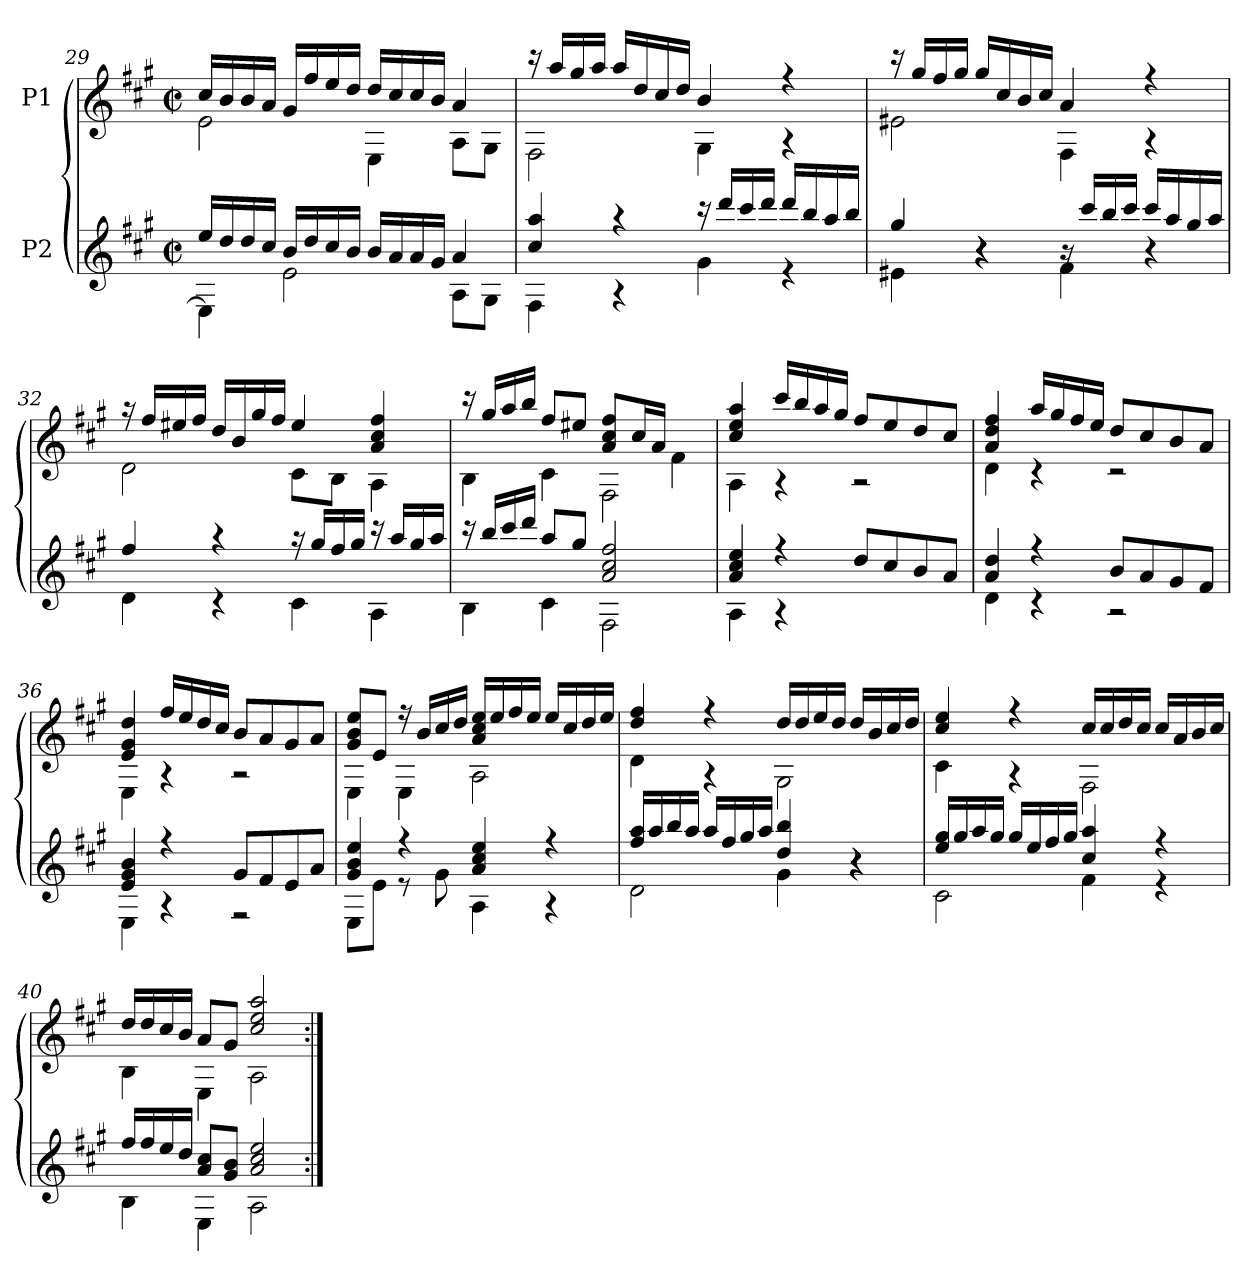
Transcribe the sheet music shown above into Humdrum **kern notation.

**kern	**kern
*part2	*part1
*staff2	*staff1
*I"P2	*I"P1
*clefG2	*clefG2
*ITrd7c12	*ITrd7c12
*k[f#c#g#]	*k[f#c#g#]
*A:	*A:
*M2/2	*M2/2
*met(c|)	*met(c|)
=29	=29
*^	*^
16ei/LL	4EEi\]	16c#i/LL	2Ei\
16di/	.	16Bi/	.
16di/	.	16Bi/	.
16c#i/JJ	.	16Ai/JJ	.
16Bi/LL	2Ei\	16G#i/LL	.
16di/	.	16f#i/	.
16c#i/	.	16ei/	.
16Bi/JJ	.	16di/JJ	.
16Bi/LL	.	16di/LL	4EEi\
16Ai/	.	16c#i/	.
16Ai/	.	16c#i/	.
16G#i/JJ	.	16Bi/JJ	.
4Ai/	8AAi\L	4Ai/	8AAi\L
.	8GG#i\J	.	8GG#i\J
!!LO:LB:g=z	!!
=30	=30	=30	=30
*	*^	*	*
4c#i/ 4ai	4FF#i\	4ryy	16r	2FF#i\
.	.	.	16ai/LL	.
.	.	.	16g#i/	.
.	.	.	16ai/JJ	.
4r	4r	4ryy	16ai/LL	.
.	.	.	16di/	.
.	.	.	16c#i/	.
.	.	.	16di/JJ	.
16r	4G#i\	2ryy	4Bi/	4GG#i\
16ddi/LL	.	.	.	.
16cc#i/	.	.	.	.
16ddi/JJ	.	.	.	.
16ddi/LL	4r	.	4r	4r
16bi/	.	.	.	.
16ai/	.	.	.	.
16bi/JJ	.	.	.	.
=31	=31	=31	=31	=31
4g#i/	4E#Xi\	1ryy	16r	2E#Xi\
.	.	.	16g#i/LL	.
.	.	.	16f#i/	.
.	.	.	16g#i/JJ	.
4r	4r	.	16g#i/LL	.
.	.	.	16c#i/	.
.	.	.	16Bi/	.
.	.	.	16c#i/JJ	.
16r	4F#i\	.	4Ai/	4FF#i\
16cc#i/LL	.	.	.	.
16bi/	.	.	.	.
16cc#i/JJ	.	.	.	.
16cc#i/LL	4r	.	4r	4r
16ai/	.	.	.	.
16g#i/	.	.	.	.
16ai/JJ	.	.	.	.
*	*v	*v	*	*
=32	=32	=32	=32
4f#i/	4Di\	16r	2Di\
.	.	16f#i/LL	.
.	.	16e#Xi/	.
.	.	16f#i/JJ	.
4r	4r	16di/LL	.
.	.	16Bi/	.
.	.	16g#i/	.
.	.	16f#i/JJ	.
16r	4C#i\	4e#i/	8C#i\L
16g#i/LL	.	.	.
16f#i/	.	.	8BBi\J
16g#i/JJ	.	.	.
16r	4AAi\	4Ai/ 4c#i 4f#i	4AAi\
16ai/LL	.	.	.
16g#i/	.	.	.
16ai/JJ	.	.	.
!!LO:LB:g=z	!!
=33	=33	=33	=33
16r	4BBi\	16r	4BBi\
16bi/LL	.	16g#i/LL	.
16cc#i/	.	16ai/	.
16ddi/JJ	.	16bi/JJ	.
8ai/L	4C#i\	8f#i/L	4C#i\
8g#i/J	.	8e#Xi/J	.
2Ai/ 2c#i 2f#i	2FF#i\	8Ai/ 8c#i 8f#iL	2FF#i\
.	.	16c#i/L	.
.	.	16Ai/JJ	.
.	.	4F#i\	.
=34	=34	=34	=34
4Ai/ 4c#i 4ei	4AAi\	4c#i/ 4ei 4ai	4AAi\
4r	4r	16cc#i/LL	4r
.	.	16bi/	.
.	.	16ai/	.
.	.	16g#i/JJ	.
8di/L	2ryy	8f#i/L	2r
8c#i/	.	8ei/	.
8Bi/	.	8di/	.
8Ai/J	.	8c#i/J	.
=35	=35	=35	=35
4Ai/ 4di	4Di\	4Ai/ 4di 4f#i	4Di\
4r	4r	16ai/LL	4r
.	.	16g#i/	.
.	.	16f#i/	.
.	.	16ei/JJ	.
8Bi/L	2r	8di/L	2r
8Ai/	.	8c#i/	.
8G#i/	.	8Bi/	.
8F#i/J	.	8Ai/J	.
=36	=36	=36	=36
4Ei/ 4G#i 4Bi	4EEi\	4Ei/ 4G#i 4di	4EEi\
4r	4r	16f#i/LL	4r
.	.	16ei/	.
.	.	16di/	.
.	.	16c#i/JJ	.
8G#i/L	2r	8Bi/L	2r
8F#i/	.	8Ai/	.
8Ei/	.	8G#i/	.
8Ai/J	.	8Ai/J	.
!!LO:LB:g=z
=37	=37	=37	=37
*	*	*	*^
4G#i/ 4Bi 4ei	8EEi\L	8G#i/ 8Bi 8eiL	4EEi\	2ryy
.	8Ei\J	8Ei/J	.	.
4r	8r	16r	4EEi\	.
.	.	16Bi/LL	.	.
.	8G#i\	16c#i/	.	.
.	.	16di/JJ	.	.
4Ai/ 4c#i 4ei	4AAi\	16Ai/ 16c#i 16eiLL	2AAi\	4ryy
.	.	16ei/	.	.
.	.	16f#i/	.	.
.	.	16ei/JJ	.	.
4r	4r	16ei/LL	.	4ryy
.	.	16c#i/	.	.
.	.	16di/	.	.
.	.	16ei/JJ	.	.
=38	=38	=38	=38	=38
*	*^	*	*	*
16f#i/ 16aiLL	2Di\	1ryy	4di/ 4f#i	4Di\	4ryy
16ai/	.	.	.	.	.
16bi/	.	.	.	.	.
16ai/JJ	.	.	.	.	.
16ai/LL	.	.	4r	4r	4ryy
16f#i/	.	.	.	.	.
16g#i/	.	.	.	.	.
16ai/JJ	.	.	.	.	.
4di/ 4bi	4G#i\	.	16di/LL	2GG#i\	4ryy
.	.	.	16di/	.	.
.	.	.	16ei/	.	.
.	.	.	16di/JJ	.	.
4r	4r	.	16di/LL	.	4ryy
.	.	.	16Bi/	.	.
.	.	.	16c#i/	.	.
.	.	.	16di/JJ	.	.
!!LO:LB:g=z	!!	!!
=39	=39	=39	=39	=39	=39
16ei/ 16g#iLL	2C#i\	2ryy	4c#i/ 4ei	4C#i\	4ryy
16g#i/	.	.	.	.	.
16ai/	.	.	.	.	.
16g#i/JJ	.	.	.	.	.
16g#i/LL	.	.	4r	4r	4ryy
16ei/	.	.	.	.	.
16f#i/	.	.	.	.	.
16g#i/JJ	.	.	.	.	.
4c#i/ 4ai	4F#i\	4ryy	16c#i/LL	2FF#i\	4ryy
.	.	.	16c#i/	.	.
.	.	.	16di/	.	.
.	.	.	16c#i/JJ	.	.
4r	4r	4ryy	16c#i/LL	.	4ryy
.	.	.	16Ai/	.	.
.	.	.	16Bi/	.	.
.	.	.	16c#i/JJ	.	.
=40	=40	=40	=40	=40	=40
16f#i/LL	4BBi\	2ryy	16di/LL	4BBi\	1ryy
16f#i/	.	.	16di/	.	.
16ei/	.	.	16c#i/	.	.
16di/JJ	.	.	16Bi/JJ	.	.
8Ai/ 8c#iL	4EEi\	.	8Ai/L	4EEi\	.
8G#i/ 8BiJ	.	.	8G#i/J	.	.
2Ai/ 2c#i 2ei	2AAi\	2ryy	2c#i/ 2ei 2ai	2AAi\	.
*v	*v	*v	*	*	*
*	*v	*v	*v
=:|!	=:|!
*-	*-
